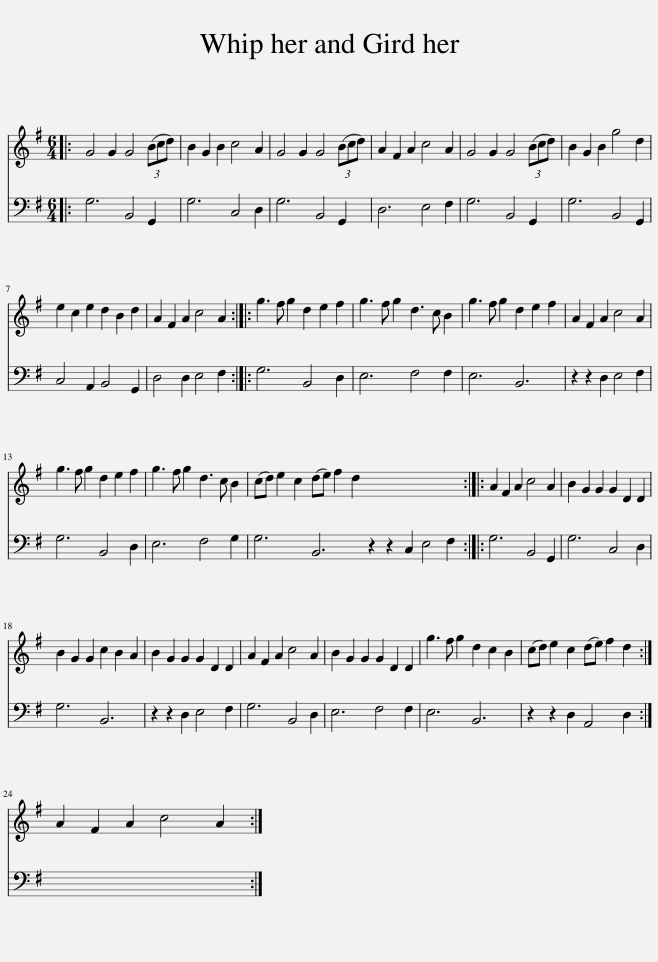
X:1
%%score 1 2
L:1/8
M:6/4
I:linebreak $
K:G
V:1 treble
V:2 bass
V:1
|: G4 G2 G4 (3(Bcd) | B2 G2 B2 c4 A2 | G4 G2 G4 (3(Bcd) | A2 F2 A2 c4 A2 | G4 G2 G4 (3(Bcd) | %5
 B2 G2 B2 g4 d2 |$ e2 c2 e2 d2 B2 d2 | A2 F2 A2 c4 A2 :: g3 f g2 d2 e2 f2 | g3 f g2 d3 c B2 | %10
 g3 f g2 d2 e2 f2 | A2 F2 A2 c4 A2 |$ g3 f g2 d2 e2 f2 | g3 f g2 d3 c B2 | (cd) e2 c2 (de) f2 d2 x12 :: %15
 A2 F2 A2 c4 A2 | B2 G2 G2 G2 D2 D2 |$ B2 G2 G2 c2 B2 A2 | B2 G2 G2 G2 D2 D2 | A2 F2 A2 c4 A2 | %20
 B2 G2 G2 G2 D2 D2 | g3 f g2 d2 c2 B2 | (cd) e2 c2 (de) f2 d2 :|$ A2 F2 A2 c4 A2 :| %24
V:2
|: G,6 B,,4 G,,2 | G,6 C,4 D,2 | G,6 B,,4 G,,2 | D,6 E,4 F,2 | G,6 B,,4 G,,2 | %5
 G,6 B,,4 G,,2 |$ C,4 A,,2 B,,4 G,,2 | D,4 D,2 E,4 F,2 :: G,6 B,,4 D,2 | E,6 F,4 F,2 | %10
 E,6 B,,6 | z2 z2 D,2 E,4 F,2 |$ G,6 B,,4 D,2 | E,6 F,4 G,2 | G,6 B,,6 z2 z2 C,2 E,4 F,2 :: %15
 G,6 B,,4 G,,2 | G,6 C,4 D,2 |$ G,6 B,,6 | z2 z2 D,2 E,4 F,2 | G,6 B,,4 D,2 | %20
 E,6 F,4 F,2 | E,6 B,,6 | z2 z2 D,2 A,,4 D,2 :|$ x12 :| %24
